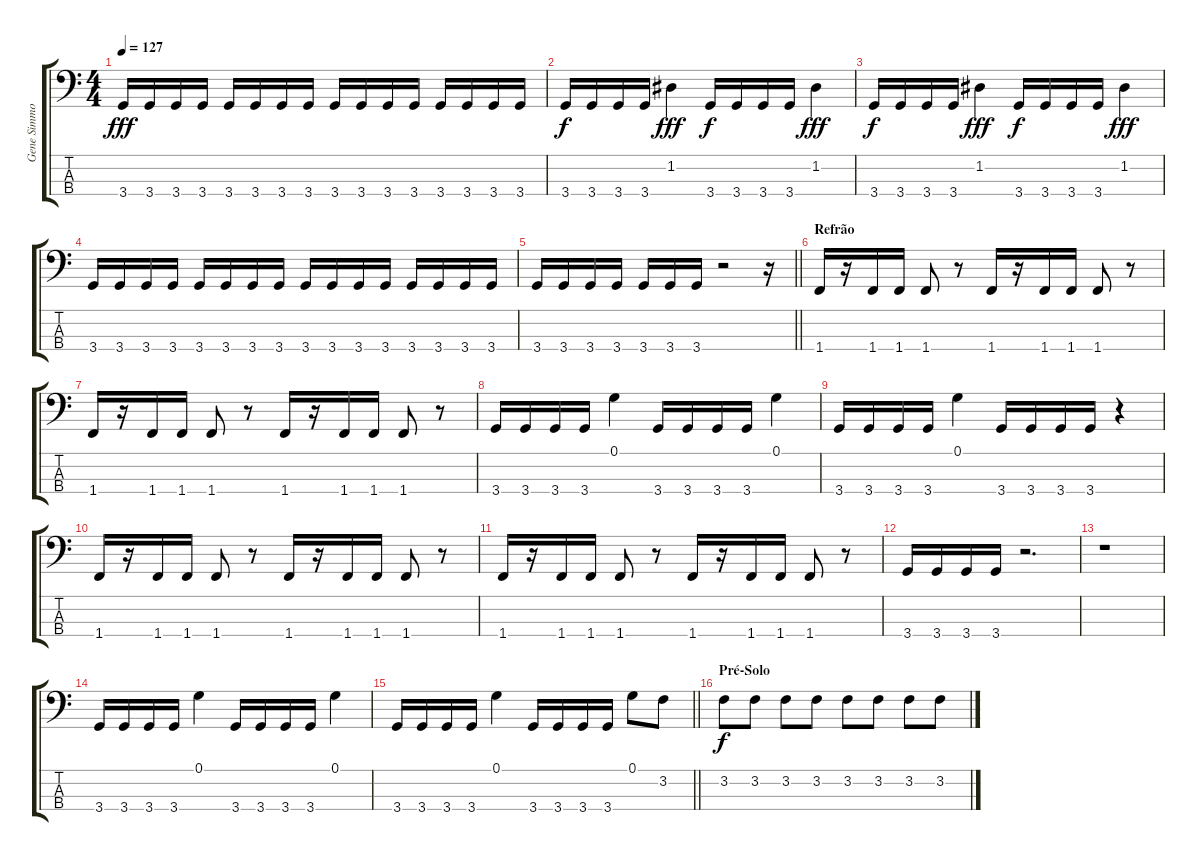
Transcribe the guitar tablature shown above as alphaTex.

\track ("Gene Simmons - Baixo" "Gene Simmo") {instrument electricbasspick}
\staff {score tabs}
\tuning (G2 D2 A1 E1) {hide}
\ts (4 4)
\tempo 127
\clef f4
\ks c
3.4.16{dy fff} 3.4.16 3.4.16 3.4.16 3.4.16 3.4.16 3.4.16 3.4.16 3.4.16 3.4.16 3.4.16 3.4.16 3.4.16 3.4.16 3.4.16 3.4.16 |
3.4.16{dy f} 3.4.16 3.4.16 3.4.16 1.2.4{dy fff} 3.4.16{dy f} 3.4.16 3.4.16 3.4.16 1.2.4{dy fff} |
3.4.16{dy f} 3.4.16 3.4.16 3.4.16 1.2.4{dy fff} 3.4.16{dy f} 3.4.16 3.4.16 3.4.16 1.2.4{dy fff} |
3.4.16 3.4.16 3.4.16 3.4.16 3.4.16 3.4.16 3.4.16 3.4.16 3.4.16 3.4.16 3.4.16 3.4.16 3.4.16 3.4.16 3.4.16 3.4.16 |
\barLineRight lightlight
3.4.16 3.4.16 3.4.16 3.4.16 3.4.16 3.4.16 3.4.16 r.2 r.16 |
\section ("" "Refrão")
1.4.16 r.16 1.4.16 1.4.16 1.4.8 r.8 1.4.16 r.16 1.4.16 1.4.16 1.4.8 r.8 |
1.4.16 r.16 1.4.16 1.4.16 1.4.8 r.8 1.4.16 r.16 1.4.16 1.4.16 1.4.8 r.8 |
3.4.16 3.4.16 3.4.16 3.4.16 0.1.4 3.4.16 3.4.16 3.4.16 3.4.16 0.1.4 |
3.4.16 3.4.16 3.4.16 3.4.16 0.1.4 3.4.16 3.4.16 3.4.16 3.4.16 r.4 |
1.4.16 r.16 1.4.16 1.4.16 1.4.8 r.8 1.4.16 r.16 1.4.16 1.4.16 1.4.8 r.8 |
1.4.16 r.16 1.4.16 1.4.16 1.4.8 r.8 1.4.16 r.16 1.4.16 1.4.16 1.4.8 r.8 |
3.4.16 3.4.16 3.4.16 3.4.16 r.2{d} |
r.1 |
3.4.16 3.4.16 3.4.16 3.4.16 0.1.4 3.4.16 3.4.16 3.4.16 3.4.16 0.1.4 |
\barLineRight lightlight
3.4.16 3.4.16 3.4.16 3.4.16 0.1.4 3.4.16 3.4.16 3.4.16 3.4.16 0.1.8 3.2.8 |
\section ("" "Pré-Solo")
3.2.8{dy f} 3.2.8 3.2.8 3.2.8 3.2.8 3.2.8 3.2.8 3.2.8
